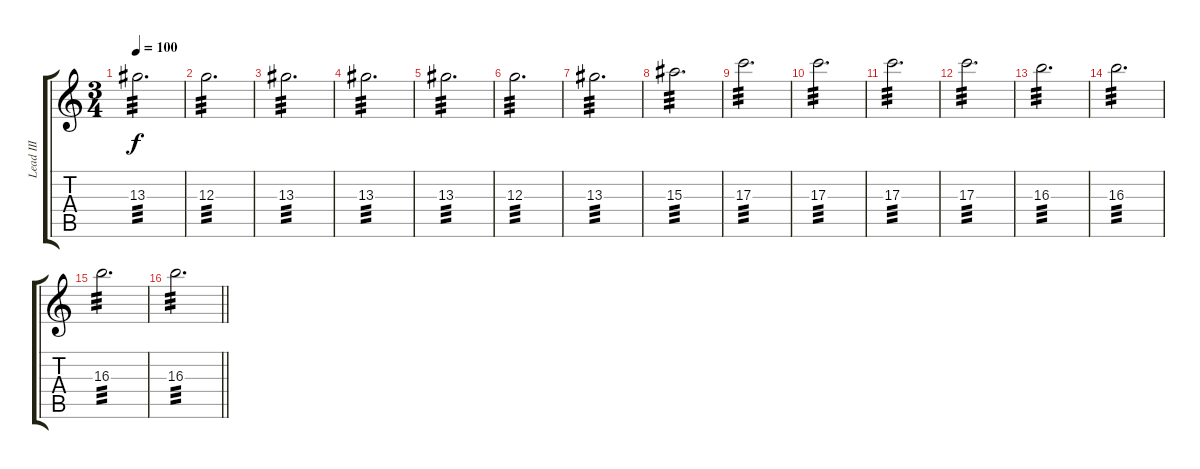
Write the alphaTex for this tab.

\track ("Lead III" "Lead III") {instrument acousticguitarnylon}
\staff {score tabs}
\tuning (E4 B3 G3 D3 A2 E2) {hide}
\ts (3 4)
\tempo 100
\clef g2
\ks c
13.3.2{d tp 3 dy f} |
12.3.2{d tp 3} |
13.3.2{d tp 3} |
13.3.2{d tp 3} |
13.3.2{d tp 3} |
12.3.2{d tp 3} |
13.3.2{d tp 3} |
15.3.2{d tp 3} |
17.3.2{d tp 3} |
17.3.2{d tp 3} |
17.3.2{d tp 3} |
17.3.2{d tp 3} |
16.3.2{d tp 3} |
16.3.2{d tp 3} |
16.3.2{d tp 3} |
\barLineRight lightlight
16.3.2{d tp 3}
